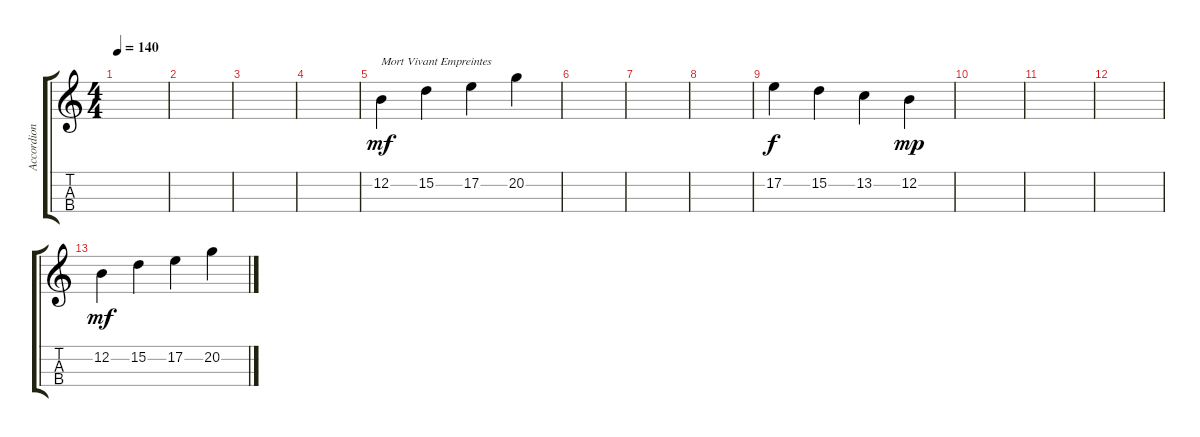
\track ("Accordion" "Accordion") {instrument accordion}
\staff {score tabs}
\tuning (E4 B3 G3 D3) {hide}
\ts (4 4)
\tempo 140
\clef g2
\ks c
|
|
|
|
12.2.4{txt "Mort Vivant Empreintes" dy mf} 15.2.4 17.2.4 20.2.4 |
|
|
|
17.2.4{dy f} 15.2.4 13.2.4 12.2.4{dy mp} |
|
|
|
12.2.4{dy mf} 15.2.4 17.2.4 20.2.4
